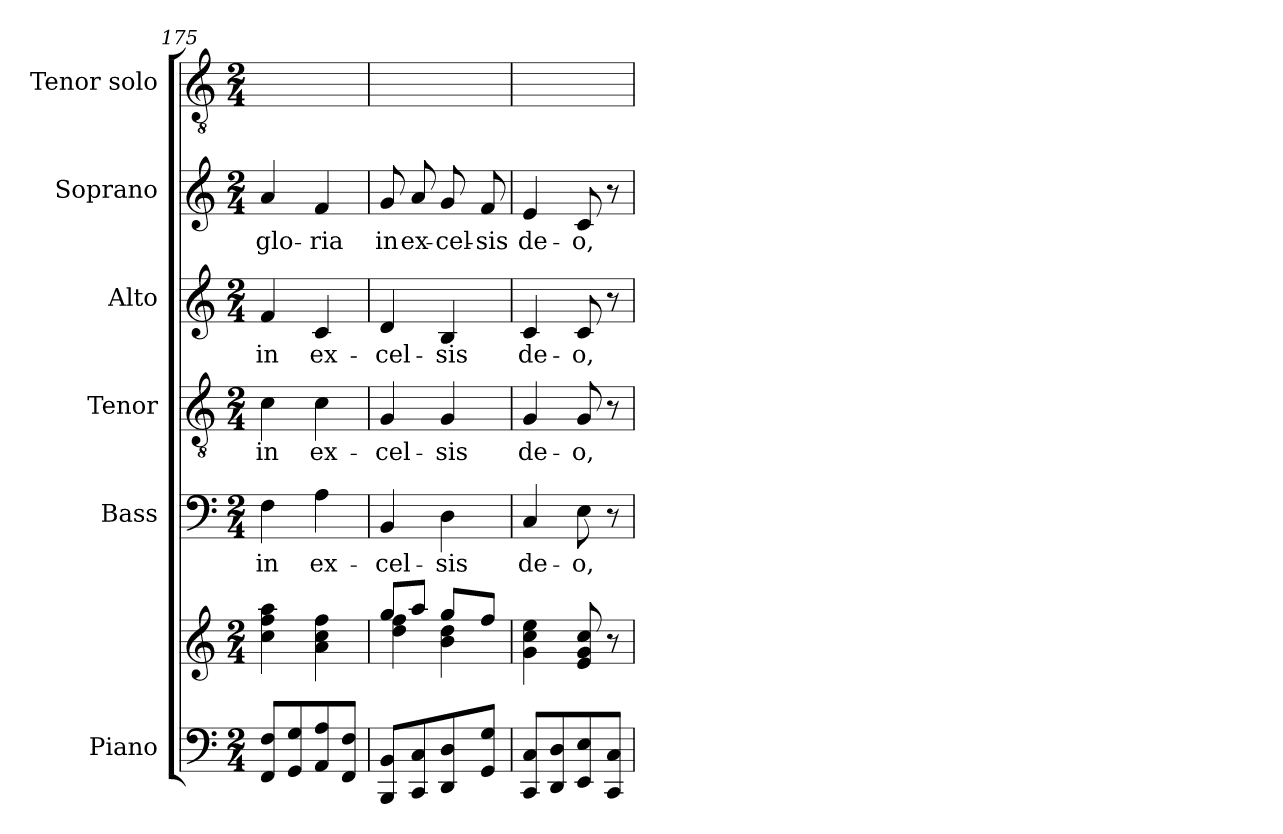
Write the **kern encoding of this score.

**kern	**kern	**kern	**text	**kern	**text	**kern	**text	**kern	**text	**kern
*part6	*part6	*part5	*part5	*part4	*part4	*part3	*part3	*part2	*part2	*part1
*staff7	*staff6	*staff5	*staff5	*staff4	*staff4	*staff3	*staff3	*staff2	*staff2	*staff1
*I"Piano	*	*I"Bass	*	*I"Tenor	*	*I"Alto	*	*I"Soprano	*	*I"Tenor solo
*I'Pno.	*	*I'B.	*	*I'T.	*	*I'A.	*	*I'S.	*	*I'T.s
*clefF4	*clefG2	*clefF4	*	*clefGv2	*	*clefG2	*	*clefG2	*	*clefGv2
*k[]	*k[]	*k[]	*	*k[]	*	*k[]	*	*k[]	*	*k[]
*M2/4	*M2/4	*M2/4	*	*M2/4	*	*M2/4	*	*M2/4	*	*M2/4
=175	=175	=175	=175	=175	=175	=175	=175	=175	=175	=175
!	!	!	!LO:LY:b	!	!LO:LY:b	!	!LO:LY:b	!	!LO:LY:b	!
8FF/ 8F/L	4cc\ 4ff\ 4aa\	4F\	in	4c\	in	4f/	in	4a/	glo-	2ryy
8GG/ 8G/	.	.	.	.	.	.	.	.	.	.
!	!	!	!LO:LY:b	!	!LO:LY:b	!	!LO:LY:b	!	!LO:LY:b	!
8AA/ 8A/	4a\ 4cc\ 4ff\	4A\	ex-	4c\	ex-	4c/	ex-	4f/	-ria	.
8FF/ 8F/J	.	.	.	.	.	.	.	.	.	.
=176	=176	=176	=176	=176	=176	=176	=176	=176	=176	=176
*	*^	*	*	*	*	*	*	*	*	*
!	!	!	!	!LO:LY:b	!	!LO:LY:b	!	!LO:LY:b	!	!LO:LY:b	!
8BBB/ 8BB/L	8gg/L	4dd\ 4ff\	4BB/	-cel-	4G/	-cel-	4d/	-cel-	8g/	in	2ryy
!	!	!	!	!	!	!	!	!	!	!LO:LY:b	!
8CC/ 8C/	8aa/J	.	.	.	.	.	.	.	8a/	ex-	.
!	!	!	!	!LO:LY:b	!	!LO:LY:b	!	!LO:LY:b	!	!LO:LY:b	!
8DD/ 8D/	8gg/L	4b\ 4dd\	4D\	-sis	4G/	-sis	4B/	-sis	8g/	-cel-	.
!	!	!	!	!	!	!	!	!	!	!LO:LY:b	!
8GG/ 8G/J	8ff/J	.	.	.	.	.	.	.	8f/	-sis	.
*	*v	*v	*	*	*	*	*	*	*	*	*
=177	=177	=177	=177	=177	=177	=177	=177	=177	=177	=177
!	!	!	!LO:LY:b	!	!LO:LY:b	!	!LO:LY:b	!	!LO:LY:b	!
8CC/ 8C/L	4g\ 4cc\ 4ee\	4C/	de-	4G/	de-	4c/	de-	4e/	de-	2ryy
8DD/ 8D/	.	.	.	.	.	.	.	.	.	.
!	!	!	!LO:LY:b	!	!LO:LY:b	!	!LO:LY:b	!	!LO:LY:b	!
8EE/ 8E/	8e/ 8g/ 8cc/	8E\	-o,	8G/	-o,	8c/	-o,	8c/	-o,	.
8CC/ 8C/J	8r	8r	.	8r	.	8r	.	8r	.	.
=	=	=	=	=	=	=	=	=	=	=
*-	*-	*-	*-	*-	*-	*-	*-	*-	*-	*-
